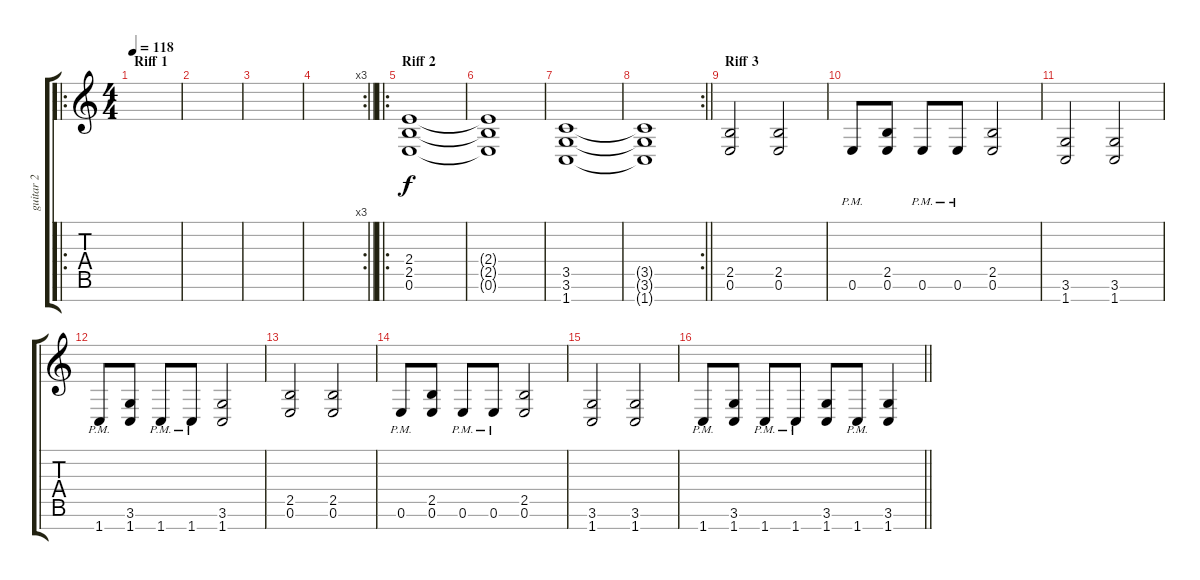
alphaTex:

\track ("guitar 2" "guitar 2") {instrument distortionguitar}
\staff {score tabs}
\tuning (E4 B3 G3 D3 A2 E2 B1) {hide}
\ro
\ts (4 4)
\section ("" "Riff 1")
\tempo 118
\clef g2
\ks c
|
|
|
\rc 3
\barLineRight lightlight
|
\ro
\section ("" "Riff 2")
(2.4 2.5 0.6).1 |
(2.4{t} 2.5{t} 0.6{t}).1 |
(3.5 3.6 1.7).1 |
\rc 2
\barLineRight lightlight
(3.5{t} 3.6{t} 1.7{t}).1 |
\section ("" "Riff 3")
(2.5 0.6).2 (2.5 0.6).2 |
0.6{pm}.8 (2.5 0.6).8 0.6{pm}.8 0.6{pm}.8 (2.5 0.6).2 |
(3.6 1.7).2 (3.6 1.7).2 |
1.7{pm}.8 (3.6 1.7).8 1.7{pm}.8 1.7{pm}.8 (3.6 1.7).2 |
(2.5 0.6).2 (2.5 0.6).2 |
0.6{pm}.8 (2.5 0.6).8 0.6{pm}.8 0.6{pm}.8 (2.5 0.6).2 |
(3.6 1.7).2 (3.6 1.7).2 |
\barLineRight lightlight
1.7{pm}.8 (3.6 1.7).8 1.7{pm}.8 1.7{pm}.8 (3.6 1.7).8 1.7{pm}.8 (3.6 1.7).4
